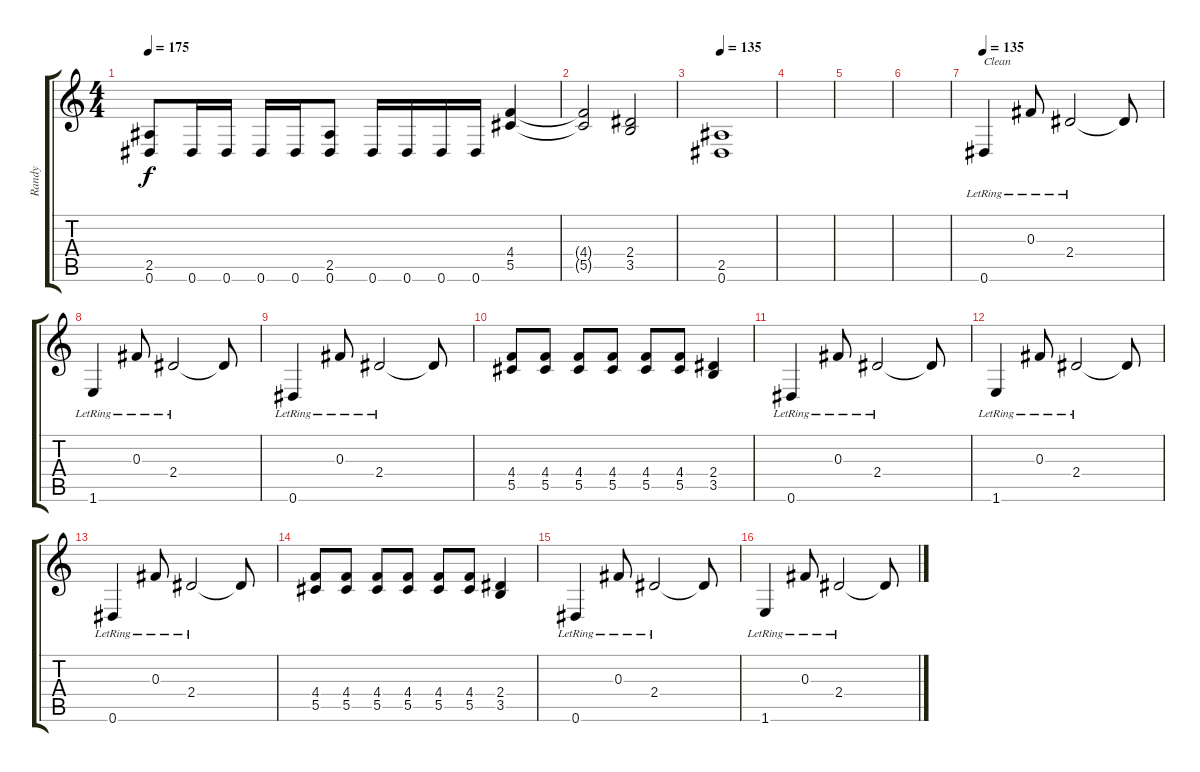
\track ("Randy" "Randy") {instrument distortionguitar}
\staff {score tabs}
\tuning (Eb4 Bb3 Gb3 Db3 Ab2 Eb2) {hide}
\ts (4 4)
\tempo 175
\clef g2
\ks c
(2.5 0.6).8{dy f} 0.6.16 0.6.16 0.6.16 0.6.16 (2.5 0.6).8 0.6.16 0.6.16 0.6.16 0.6.16 (4.4 5.5).4 |
(4.4{t} 5.5{t}).2 (2.4 3.5).2 |
\tempo 135
(2.5 0.6).1 |
|
|
|
\tempo 135
0.6{lr}.4{txt "Clean" volume 9 balance 13 instrument electricguitarclean} 0.3{lr}.8 2.4{lr}.2 2.4{t}.8 |
1.6{lr}.4 0.3{lr}.8 2.4{lr}.2 2.4{t}.8 |
0.6{lr}.4 0.3{lr}.8 2.4{lr}.2 2.4{t}.8 |
(4.4 5.5).8 (4.4 5.5).8 (4.4 5.5).8 (4.4 5.5).8 (4.4 5.5).8 (4.4 5.5).8 (2.4 3.5).4 |
0.6{lr}.4 0.3{lr}.8 2.4{lr}.2 2.4{t}.8 |
1.6{lr}.4 0.3{lr}.8 2.4{lr}.2 2.4{t}.8 |
0.6{lr}.4 0.3{lr}.8 2.4{lr}.2 2.4{t}.8 |
(4.4 5.5).8 (4.4 5.5).8 (4.4 5.5).8 (4.4 5.5).8 (4.4 5.5).8 (4.4 5.5).8 (2.4 3.5).4 |
0.6{lr}.4 0.3{lr}.8 2.4{lr}.2 2.4{t}.8 |
1.6{lr}.4 0.3{lr}.8 2.4{lr}.2 2.4{t}.8
